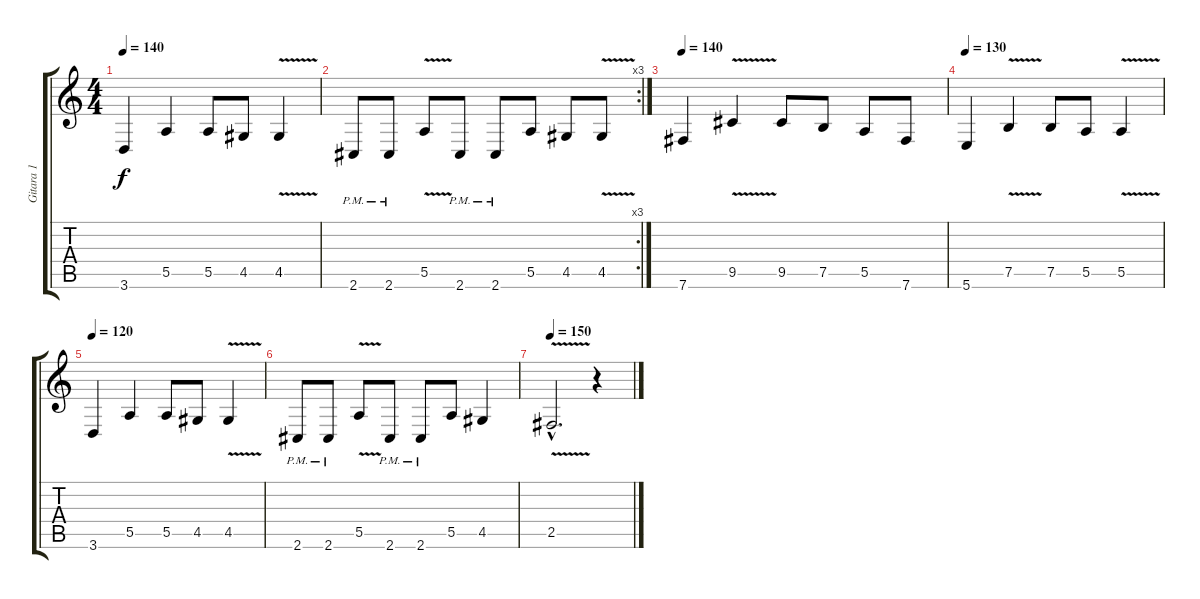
\track ("Gitara 1" "Gitara 1") {instrument distortionguitar}
\staff {score tabs}
\tuning (B3 Gb3 D3 A2 E2 B1) {hide}
\ts (4 4)
\tempo 140
\clef g2
\ks c
3.6.4{dy f} 5.5.4 5.5.8 4.5.8 4.5{v}.4 |
\rc 3
2.6{pm}.8 2.6{pm}.8 5.5{v}.8 2.6{pm}.8 2.6{pm}.8 5.5.8 4.5.8 4.5{v}.8 |
\tempo 140
7.6.4 9.5{v}.4 9.5.8 7.5.8 5.5.8 7.6.8 |
\tempo 130
5.6.4 7.5{v}.4 7.5.8 5.5.8 5.5{v}.4 |
\tempo 120
3.6.4 5.5.4 5.5.8 4.5.8 4.5{v}.4 |
2.6{pm}.8 2.6{pm}.8 5.5{v}.8 2.6{pm}.8 2.6{pm}.8 5.5.8 4.5.4 |
\tempo 150
2.5{v hac}.2{d} r.4
